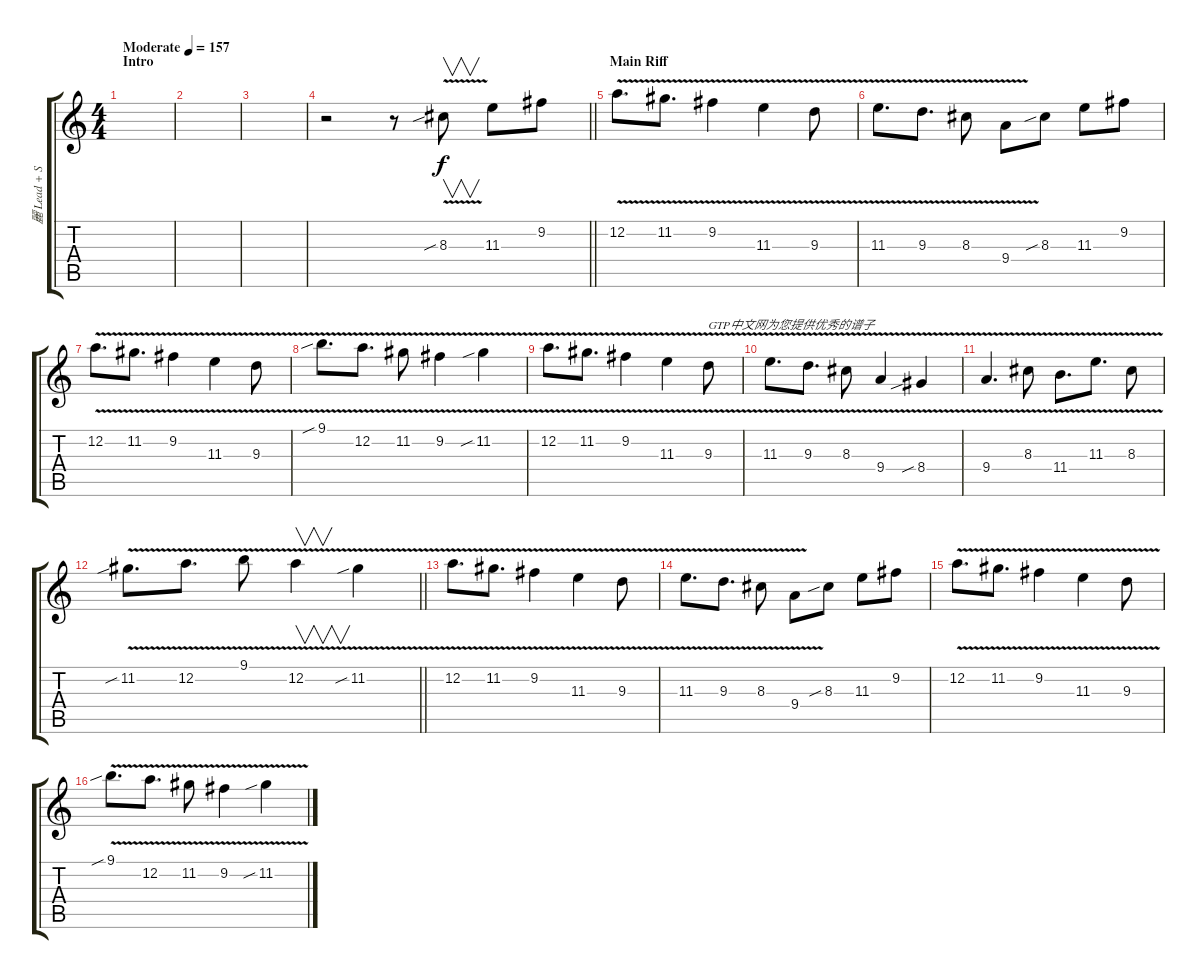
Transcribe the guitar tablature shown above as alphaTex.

\track ("麗 Lead + Solo" "麗 Lead + S") {instrument distortionguitar}
\staff {score tabs}
\tuning (D4 A3 F3 C3 G2 D2) {hide}
\ts (4 4)
\section ("" "Intro")
\tempo (157 "Moderate")
\clef g2
\ks c
|
|
|
\barLineRight lightlight
r.2 r.8 8.3{v sib}.8{v} 11.3.8 9.2.8 |
\section ("" "Main Riff")
12.2{v}.8{d} 11.2{v}.8{d} 9.2{v}.4 11.3{v}.4 9.3{v}.8 |
11.3{v}.8{d} 9.3{v}.8{d} 8.3{v}.8 9.4{v}.8 8.3{sib}.8 11.3.8 9.2.8 |
12.2{v}.8{d} 11.2{v}.8{d} 9.2{v}.4 11.3{v}.4 9.3{v}.8 |
9.1{v sib}.8{d} 12.2{v}.8{d} 11.2{v}.8 9.2{v}.4 11.2{v sib}.4 |
12.2{v}.8{d} 11.2{v}.8{d} 9.2{v}.4 11.3{v}.4 9.3{v}.8{txt "GTP中文网为您提供优秀的谱子"} |
11.3{v}.8{d} 9.3{v}.8{d} 8.3{v}.8 9.4{v}.4 8.4{v sib}.4 |
9.4{v}.4{d} 8.3{v}.8 11.4{v}.8{d} 11.3{v}.8{d} 8.3{v}.8 |
\barLineRight lightlight
11.2{v sib}.8{d} 12.2{v}.8{d} 9.1{v}.8 12.2{v}.4{v} 11.2{v sib}.4 |
\section ("" "")
12.2{v}.8{d} 11.2{v}.8{d} 9.2{v}.4 11.3{v}.4 9.3{v}.8 |
11.3{v}.8{d} 9.3{v}.8{d} 8.3{v}.8 9.4{v}.8 8.3{sib}.8 11.3.8 9.2.8 |
12.2{v}.8{d} 11.2{v}.8{d} 9.2{v}.4 11.3{v}.4 9.3{v}.8 |
9.1{v sib}.8{d} 12.2{v}.8{d} 11.2{v}.8 9.2{v}.4 11.2{v sib}.4
